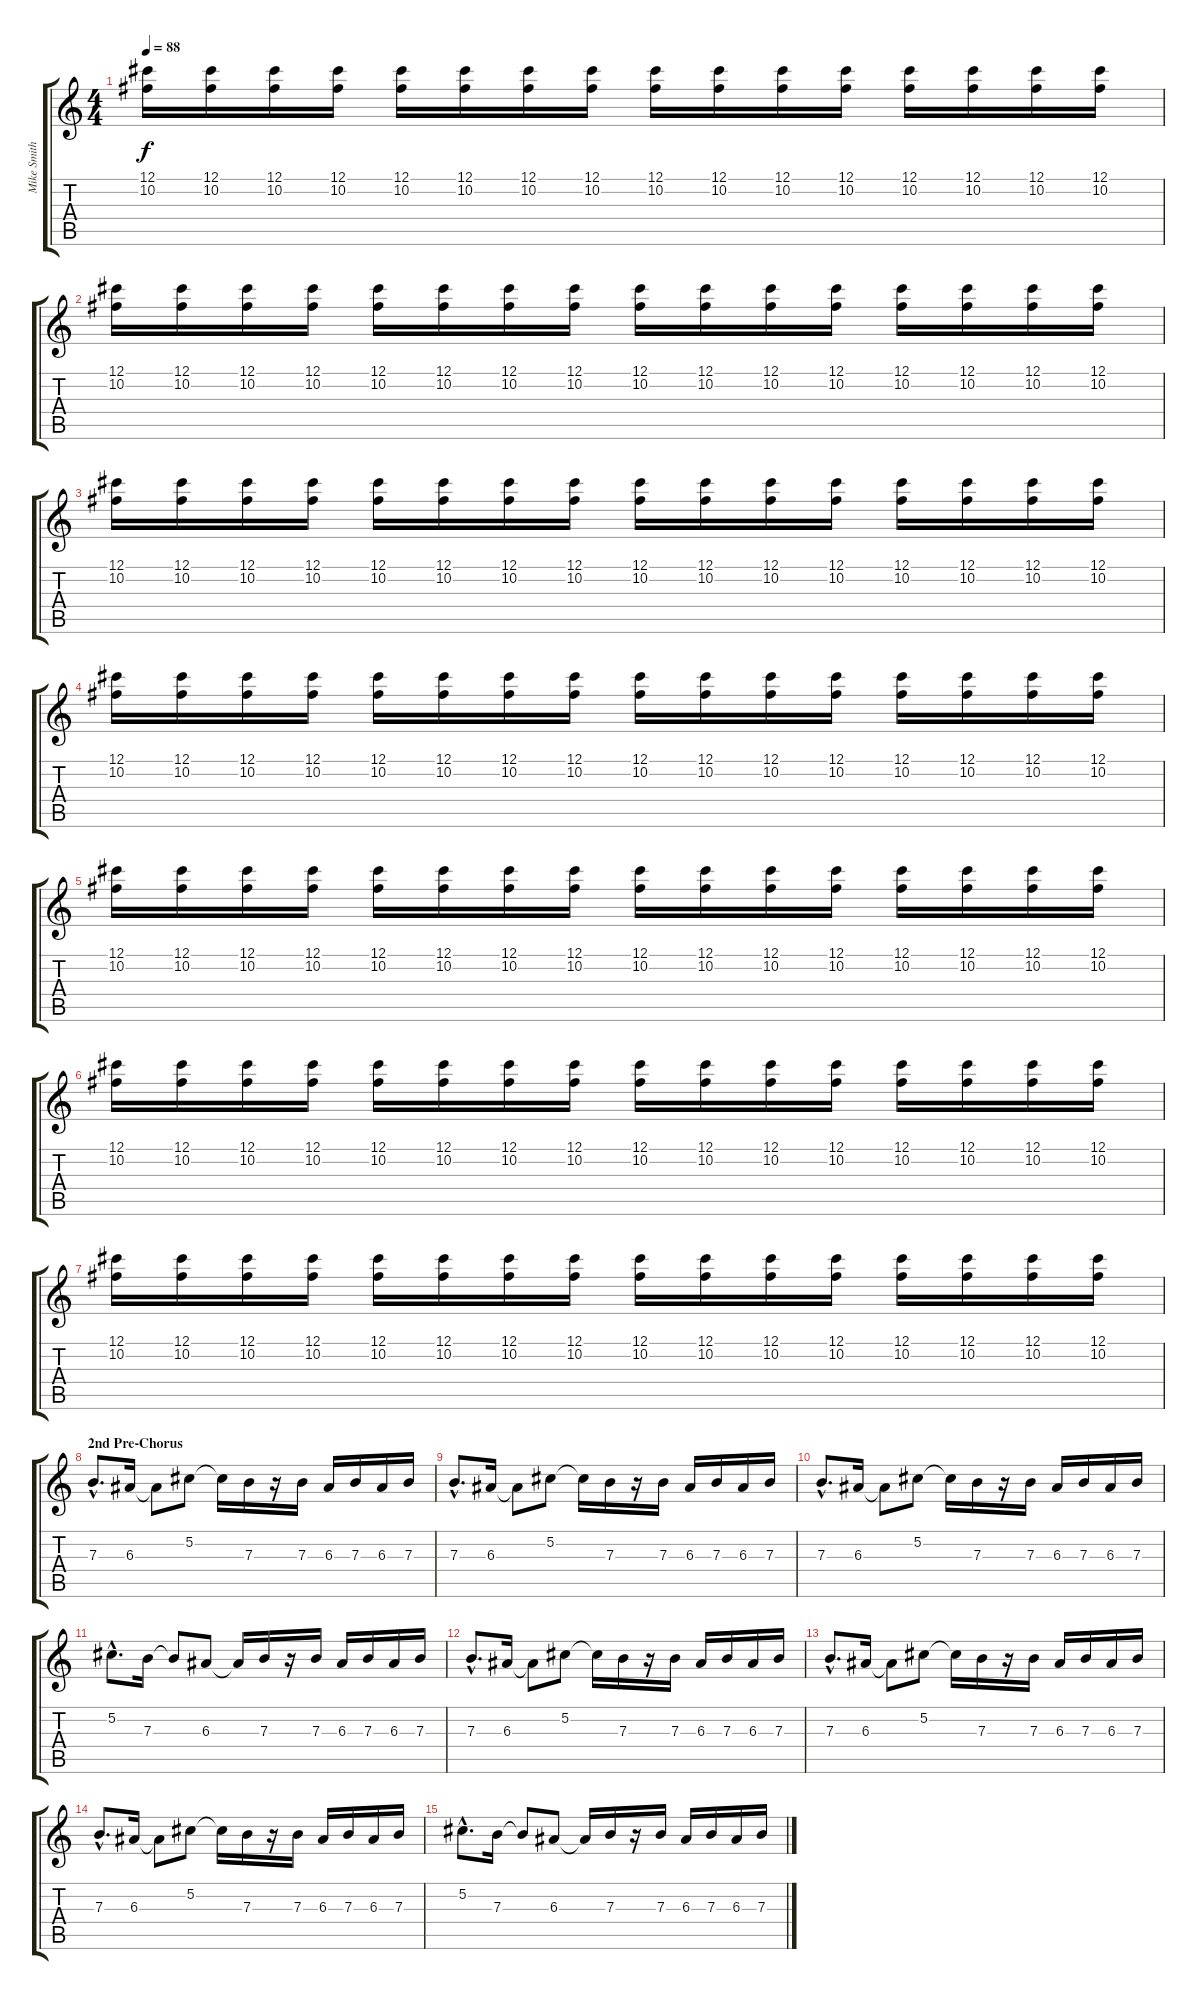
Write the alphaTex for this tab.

\track ("Mike Smith (1st Clean)" "Mike Smith") {instrument electricguitarclean}
\staff {score tabs}
\tuning (Db4 Ab3 E3 B2 Gb2 B1) {hide}
\ts (4 4)
\tempo 88
\clef g2
\ks c
(12.1 10.2).16{dy f} (12.1 10.2).16 (12.1 10.2).16 (12.1 10.2).16 (12.1 10.2).16 (12.1 10.2).16 (12.1 10.2).16 (12.1 10.2).16 (12.1 10.2).16 (12.1 10.2).16 (12.1 10.2).16 (12.1 10.2).16 (12.1 10.2).16 (12.1 10.2).16 (12.1 10.2).16 (12.1 10.2).16 |
(12.1 10.2).16 (12.1 10.2).16 (12.1 10.2).16 (12.1 10.2).16 (12.1 10.2).16 (12.1 10.2).16 (12.1 10.2).16 (12.1 10.2).16 (12.1 10.2).16 (12.1 10.2).16 (12.1 10.2).16 (12.1 10.2).16 (12.1 10.2).16 (12.1 10.2).16 (12.1 10.2).16 (12.1 10.2).16 |
(12.1 10.2).16 (12.1 10.2).16 (12.1 10.2).16 (12.1 10.2).16 (12.1 10.2).16 (12.1 10.2).16 (12.1 10.2).16 (12.1 10.2).16 (12.1 10.2).16 (12.1 10.2).16 (12.1 10.2).16 (12.1 10.2).16 (12.1 10.2).16 (12.1 10.2).16 (12.1 10.2).16 (12.1 10.2).16 |
(12.1 10.2).16 (12.1 10.2).16 (12.1 10.2).16 (12.1 10.2).16 (12.1 10.2).16 (12.1 10.2).16 (12.1 10.2).16 (12.1 10.2).16 (12.1 10.2).16 (12.1 10.2).16 (12.1 10.2).16 (12.1 10.2).16 (12.1 10.2).16 (12.1 10.2).16 (12.1 10.2).16 (12.1 10.2).16 |
(12.1 10.2).16 (12.1 10.2).16 (12.1 10.2).16 (12.1 10.2).16 (12.1 10.2).16 (12.1 10.2).16 (12.1 10.2).16 (12.1 10.2).16 (12.1 10.2).16 (12.1 10.2).16 (12.1 10.2).16 (12.1 10.2).16 (12.1 10.2).16 (12.1 10.2).16 (12.1 10.2).16 (12.1 10.2).16 |
(12.1 10.2).16 (12.1 10.2).16 (12.1 10.2).16 (12.1 10.2).16 (12.1 10.2).16 (12.1 10.2).16 (12.1 10.2).16 (12.1 10.2).16 (12.1 10.2).16 (12.1 10.2).16 (12.1 10.2).16 (12.1 10.2).16 (12.1 10.2).16 (12.1 10.2).16 (12.1 10.2).16 (12.1 10.2).16 |
(12.1 10.2).16 (12.1 10.2).16 (12.1 10.2).16 (12.1 10.2).16 (12.1 10.2).16 (12.1 10.2).16 (12.1 10.2).16 (12.1 10.2).16 (12.1 10.2).16 (12.1 10.2).16 (12.1 10.2).16 (12.1 10.2).16 (12.1 10.2).16 (12.1 10.2).16 (12.1 10.2).16 (12.1 10.2).16 |
\section ("" "2nd Pre-Chorus")
7.3{hac}.8{d} 6.3.16 6.3{t}.8 5.2.8 5.2{t}.16 7.3.16 r.16 7.3.16 6.3.16 7.3.16 6.3.16 7.3.16 |
7.3{hac}.8{d} 6.3.16 6.3{t}.8 5.2.8 5.2{t}.16 7.3.16 r.16 7.3.16 6.3.16 7.3.16 6.3.16 7.3.16 |
7.3{hac}.8{d} 6.3.16 6.3{t}.8 5.2.8 5.2{t}.16 7.3.16 r.16 7.3.16 6.3.16 7.3.16 6.3.16 7.3.16 |
5.2{hac}.8{d} 7.3.16 7.3{t}.8 6.3.8 6.3{t}.16 7.3.16 r.16 7.3.16 6.3.16 7.3.16 6.3.16 7.3.16 |
7.3{hac}.8{d} 6.3.16 6.3{t}.8 5.2.8 5.2{t}.16 7.3.16 r.16 7.3.16 6.3.16 7.3.16 6.3.16 7.3.16 |
7.3{hac}.8{d} 6.3.16 6.3{t}.8 5.2.8 5.2{t}.16 7.3.16 r.16 7.3.16 6.3.16 7.3.16 6.3.16 7.3.16 |
7.3{hac}.8{d} 6.3.16 6.3{t}.8 5.2.8 5.2{t}.16 7.3.16 r.16 7.3.16 6.3.16 7.3.16 6.3.16 7.3.16 |
5.2{hac}.8{d} 7.3.16 7.3{t}.8 6.3.8 6.3{t}.16 7.3.16 r.16 7.3.16 6.3.16 7.3.16 6.3.16 7.3.16
